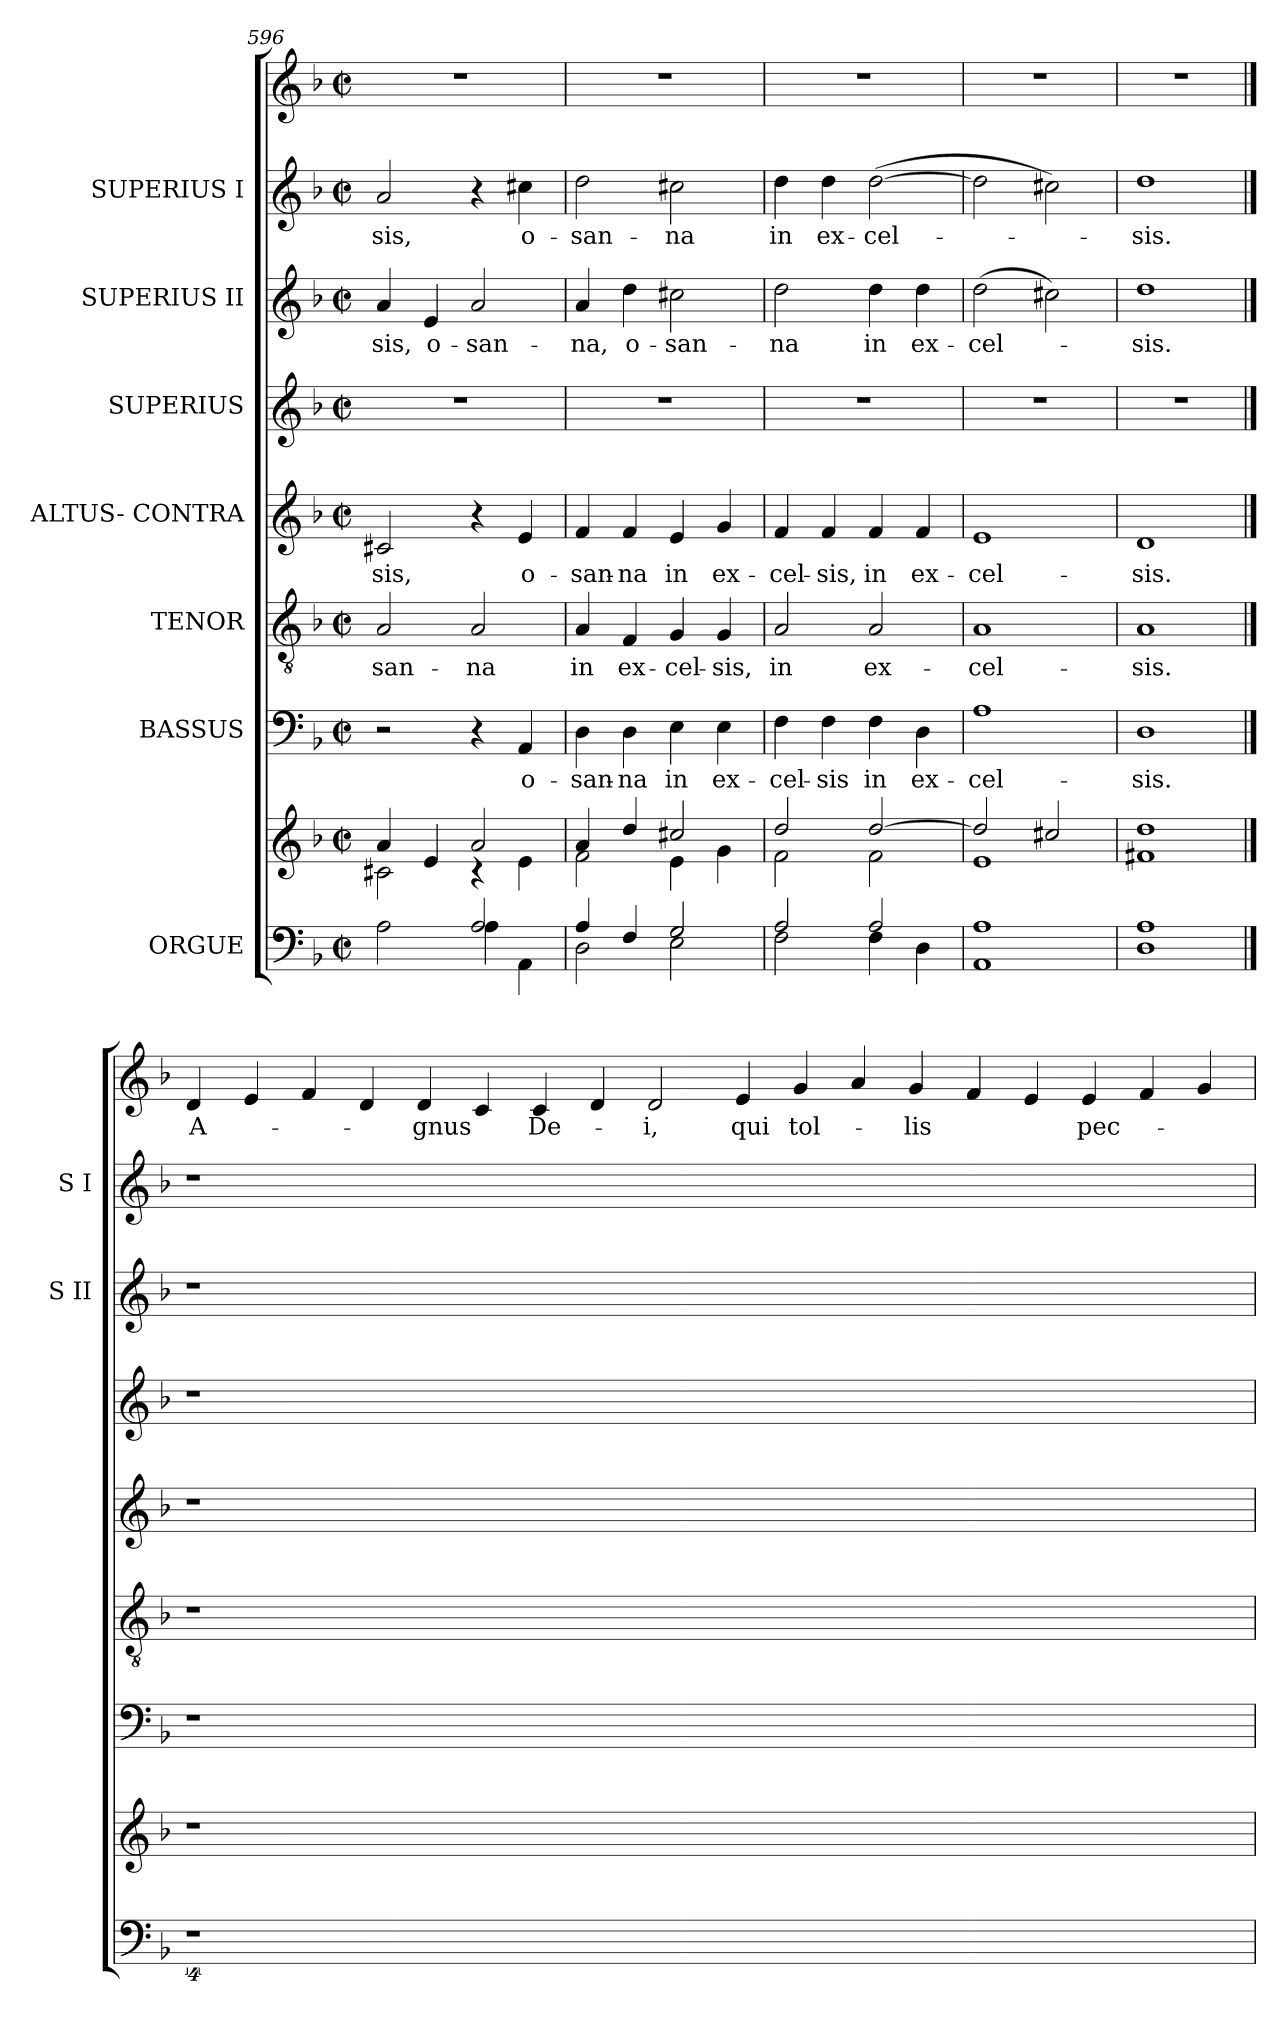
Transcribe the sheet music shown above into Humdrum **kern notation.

**kern	**kern	**kern	**text	**kern	**text	**kern	**text	**kern	**kern	**text	**kern	**text	**kern	**text
*part8	*part8	*part7	*part7	*part6	*part6	*part5	*part5	*part4	*part3	*part3	*part2	*part2	*part1	*part1
*staff9	*staff8	*staff7	*staff7	*staff6	*staff6	*staff5	*staff5	*staff4	*staff3	*staff3	*staff2	*staff2	*staff1	*staff1
*I"ORGUE	*	*I"BASSUS	*	*I"TENOR	*	*I"ALTUS- CONTRA	*	*I"SUPERIUS	*I"SUPERIUS II	*	*I"SUPERIUS I	*	*	*
*	*	*	*	*	*	*	*	*	*I'S II	*	*I'S I	*	*	*
!!LO:LB:g=z
*clefF4	*clefG2	*clefF4	*	*clefGv2	*	*clefG2	*	*clefG2	*clefG2	*	*clefG2	*	*clefG2	*
*k[b-]	*k[b-]	*k[b-]	*	*k[b-]	*	*k[b-]	*	*k[b-]	*k[b-]	*	*k[b-]	*	*k[b-]	*
*d:	*d:	*d:	*	*d:	*	*d:	*	*d:	*d:	*	*d:	*	*d:	*
*M2/2	*M2/2	*M2/2	*	*M2/2	*	*M2/2	*	*M2/2	*M2/2	*	*M2/2	*	*M2/2	*
*met(c|)	*met(c|)	*met(c|)	*	*met(c|)	*	*met(c|)	*	*met(c|)	*met(c|)	*	*met(c|)	*	*met(c|)	*
=596	=596	=596	=596	=596	=596	=596	=596	=596	=596	=596	=596	=596	=596	=596
*^	*^	*	*	*	*	*	*	*	*	*	*	*	*	*
!	!	!	!	!	!	!	!LO:LY:b	!	!LO:LY:b	!	!	!LO:LY:b	!	!LO:LY:b	!	!
2ryy	2A\	4a/	2c#X\	2r	.	2A/	-san-	2c#X/	-sis,	1r	4a/	-sis,	2a/	-sis,	1r	.
!	!	!	!	!	!	!	!	!	!	!	!	!LO:LY:b	!	!	!	!
.	.	4e/	.	.	.	.	.	.	.	.	4e/	o-	.	.	.	.
!	!	!	!	!	!	!	!LO:LY:b	!	!	!	!	!LO:LY:b	!	!	!	!
2A/	4A\	2a/	4rc	4r	.	2A/	-na	4r	.	.	2a/	-san-	4r	.	.	.
!	!	!	!	!	!LO:LY:b	!	!	!	!LO:LY:b	!	!	!	!	!LO:LY:b	!	!
.	4AA\	.	4e\	4AA/	o-	.	.	4e/	o-	.	.	.	4cc#X\	o-	.	.
=597	=597	=597	=597	=597	=597	=597	=597	=597	=597	=597	=597	=597	=597	=597	=597	=597
!	!	!	!	!	!LO:LY:b	!	!LO:LY:b	!	!LO:LY:b	!	!	!LO:LY:b	!	!LO:LY:b	!	!
4A/	2D\	4a/	2f\	4D\	-san-	4A/	in	4f/	-san-	1r	4a/	-na,	2dd\	-san-	1r	.
!	!	!	!	!	!LO:LY:b	!	!LO:LY:b	!	!LO:LY:b	!	!	!LO:LY:b	!	!	!	!
4F/	.	4dd/	.	4D\	-na	4F/	ex-	4f/	-na	.	4dd\	o-	.	.	.	.
!	!	!	!	!	!LO:LY:b	!	!LO:LY:b	!	!LO:LY:b	!	!	!LO:LY:b	!	!LO:LY:b	!	!
2G/	2E\	2cc#X/	4e\	4E\	in	4G/	-cel-	4e/	in	.	2cc#X\	-san-	2cc#X\	-na	.	.
!	!	!	!	!	!LO:LY:b	!	!LO:LY:b	!	!LO:LY:b	!	!	!	!	!	!	!
.	.	.	4g\	4E\	ex-	4G/	-sis,	4g/	ex-	.	.	.	.	.	.	.
=598	=598	=598	=598	=598	=598	=598	=598	=598	=598	=598	=598	=598	=598	=598	=598	=598
!	!	!	!	!	!LO:LY:b	!	!LO:LY:b	!	!LO:LY:b	!	!	!LO:LY:b	!	!LO:LY:b	!	!
2A/	2F\	2dd/	2f\	4F\	-cel-	2A/	in	4f/	-cel-	1r	2dd\	-na	4dd\	in	1r	.
!	!	!	!	!	!LO:LY:b	!	!	!	!LO:LY:b	!	!	!	!	!LO:LY:b	!	!
.	.	.	.	4F\	-sis	.	.	4f/	-sis,	.	.	.	4dd\	ex-	.	.
!	!	!	!	!	!LO:LY:b	!	!LO:LY:b	!	!LO:LY:b	!	!	!LO:LY:b	!	!LO:LY:b	!	!
2A/	4F\	[>2dd/	2f\	4F\	in	2A/	ex-	4f/	in	.	4dd\	in	(>[2dd\	-cel-	.	.
!	!	!	!	!	!LO:LY:b	!	!	!	!LO:LY:b	!	!	!LO:LY:b	!	!	!	!
.	4D\	.	.	4D\	ex-	.	.	4f/	ex-	.	4dd\	ex-	.	.	.	.
=599	=599	=599	=599	=599	=599	=599	=599	=599	=599	=599	=599	=599	=599	=599	=599	=599
!	!	!	!	!	!LO:LY:b	!	!LO:LY:b	!	!LO:LY:b	!	!	!LO:LY:b	!	!	!	!
1A	1AA	2dd/]	1e	1A	-cel-	1A	-cel-	1e	-cel-	1r	(>2dd\	-cel-	2dd\]	.	1r	.
.	.	2cc#X/	.	.	.	.	.	.	.	.	2cc#X\)	.	2cc#X\)	.	.	.
=600	=600	=600	=600	=600	=600	=600	=600	=600	=600	=600	=600	=600	=600	=600	=600	=600
!	!	!	!	!	!LO:LY:b	!	!LO:LY:b	!	!LO:LY:b	!	!	!LO:LY:b	!	!LO:LY:b	!	!
1A	1D	1dd	1f#X	1D	-sis.	1A	-sis.	1d	-sis.	1r	1dd	-sis.	1dd	-sis.	1r	.
!!LO:PB:g=z
==600X6	==600X6	==600X6	==600X6	==600X6	==600X6	==600X6	==600X6	==600X6	==600X6	==600X6	==600X6	==600X6	==600X6	==600X6	==600X6	==600X6
!	!	!	!	!	!	!	!	!	!	!	!	!	!	!	!	!LO:LY:b
*v	*v	*	*	*	*	*	*	*	*	*	*	*	*	*	*	*
*	*v	*v	*	*	*	*	*	*	*	*	*	*	*	*	*
4%19r	1r	1r	.	1r	.	1r	.	1r	1r	.	1r	.	4d	A-
.	.	.	.	.	.	.	.	.	.	.	.	.	4e	.
.	.	.	.	.	.	.	.	.	.	.	.	.	4f	.
.	.	.	.	.	.	.	.	.	.	.	.	.	4d	.
!	!	!	!	!	!	!	!	!	!	!	!	!	!	!LO:LY:b
.	4%15ryy	4%15ryy	.	4%15ryy	.	4%15ryy	.	4%15ryy	4%15ryy	.	4%15ryy	.	4d	-gnus
.	.	.	.	.	.	.	.	.	.	.	.	.	4c	.
!	!	!	!	!	!	!	!	!	!	!	!	!	!	!LO:LY:b
.	.	.	.	.	.	.	.	.	.	.	.	.	4c	De-
.	.	.	.	.	.	.	.	.	.	.	.	.	4d	.
!	!	!	!	!	!	!	!	!	!	!	!	!	!	!LO:LY:b
.	.	.	.	.	.	.	.	.	.	.	.	.	2d	-i,
!	!	!	!	!	!	!	!	!	!	!	!	!	!	!LO:LY:b
.	.	.	.	.	.	.	.	.	.	.	.	.	4e	qui
!	!	!	!	!	!	!	!	!	!	!	!	!	!	!LO:LY:b
.	.	.	.	.	.	.	.	.	.	.	.	.	4g	tol-
.	.	.	.	.	.	.	.	.	.	.	.	.	4a	.
!	!	!	!	!	!	!	!	!	!	!	!	!	!	!LO:LY:b
.	.	.	.	.	.	.	.	.	.	.	.	.	4g	-lis
.	.	.	.	.	.	.	.	.	.	.	.	.	4f	.
.	.	.	.	.	.	.	.	.	.	.	.	.	4e	.
!	!	!	!	!	!	!	!	!	!	!	!	!	!	!LO:LY:b
.	.	.	.	.	.	.	.	.	.	.	.	.	4e	pec-
.	.	.	.	.	.	.	.	.	.	.	.	.	4f	.
.	.	.	.	.	.	.	.	.	.	.	.	.	4g	.
=	=	=	=	=	=	=	=	=	=	=	=	=	=	=
*-	*-	*-	*-	*-	*-	*-	*-	*-	*-	*-	*-	*-	*-	*-
